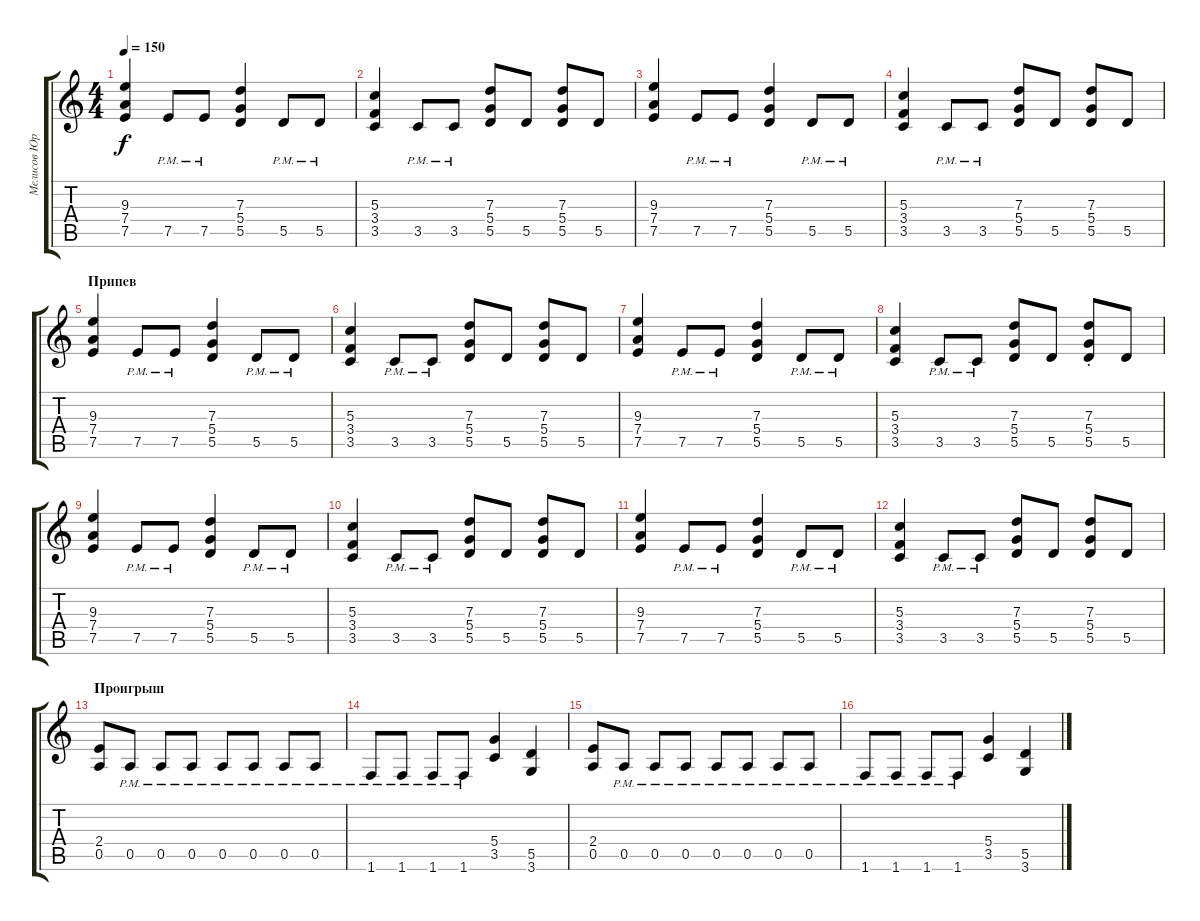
\track ("Мелисов Юрий" "Мелисов Юр") {instrument distortionguitar}
\staff {score tabs}
\tuning (E4 B3 G3 D3 A2 E2) {hide}
\ts (4 4)
\tempo 150
\clef g2
\ks c
(9.3 7.4 7.5).4{dy f} 7.5{pm}.8 7.5{pm}.8 (7.3 5.4 5.5).4 5.5{pm}.8 5.5{pm}.8 |
(5.3 3.4 3.5).4 3.5{pm}.8 3.5{pm}.8 (7.3 5.4 5.5).8 5.5.8 (7.3 5.4 5.5).8 5.5.8 |
(9.3 7.4 7.5).4 7.5{pm}.8 7.5{pm}.8 (7.3 5.4 5.5).4 5.5{pm}.8 5.5{pm}.8 |
(5.3 3.4 3.5).4 3.5{pm}.8 3.5{pm}.8 (7.3 5.4 5.5).8 5.5.8 (7.3 5.4 5.5).8 5.5.8 |
\section ("" "Припев")
(9.3 7.4 7.5).4 7.5{pm}.8 7.5{pm}.8 (7.3 5.4 5.5).4 5.5{pm}.8 5.5{pm}.8 |
(5.3 3.4 3.5).4 3.5{pm}.8 3.5{pm}.8 (7.3 5.4 5.5).8 5.5.8 (7.3 5.4 5.5).8 5.5.8 |
(9.3 7.4 7.5).4 7.5{pm}.8 7.5{pm}.8 (7.3 5.4 5.5).4 5.5{pm}.8 5.5{pm}.8 |
(5.3 3.4 3.5).4 3.5{pm}.8 3.5{pm}.8 (7.3 5.4 5.5).8 5.5.8 (7.3 5.4 5.5{st}).8 5.5.8 |
(9.3 7.4 7.5).4 7.5{pm}.8 7.5{pm}.8 (7.3 5.4 5.5).4 5.5{pm}.8 5.5{pm}.8 |
(5.3 3.4 3.5).4 3.5{pm}.8 3.5{pm}.8 (7.3 5.4 5.5).8 5.5.8 (7.3 5.4 5.5).8 5.5.8 |
(9.3 7.4 7.5).4 7.5{pm}.8 7.5{pm}.8 (7.3 5.4 5.5).4 5.5{pm}.8 5.5{pm}.8 |
(5.3 3.4 3.5).4 3.5{pm}.8 3.5{pm}.8 (7.3 5.4 5.5).8 5.5.8 (7.3 5.4 5.5).8 5.5.8 |
\section ("" "Проигрыш")
(2.4 0.5).8 0.5{pm}.8 0.5{pm}.8 0.5{pm}.8 0.5{pm}.8 0.5{pm}.8 0.5{pm}.8 0.5{pm}.8 |
1.6{pm}.8 1.6{pm}.8 1.6{pm}.8 1.6{pm}.8 (5.4 3.5).4 (5.5 3.6).4 |
(2.4 0.5).8 0.5{pm}.8 0.5{pm}.8 0.5{pm}.8 0.5{pm}.8 0.5{pm}.8 0.5{pm}.8 0.5{pm}.8 |
1.6{pm}.8 1.6{pm}.8 1.6{pm}.8 1.6{pm}.8 (5.4 3.5).4 (5.5 3.6).4
